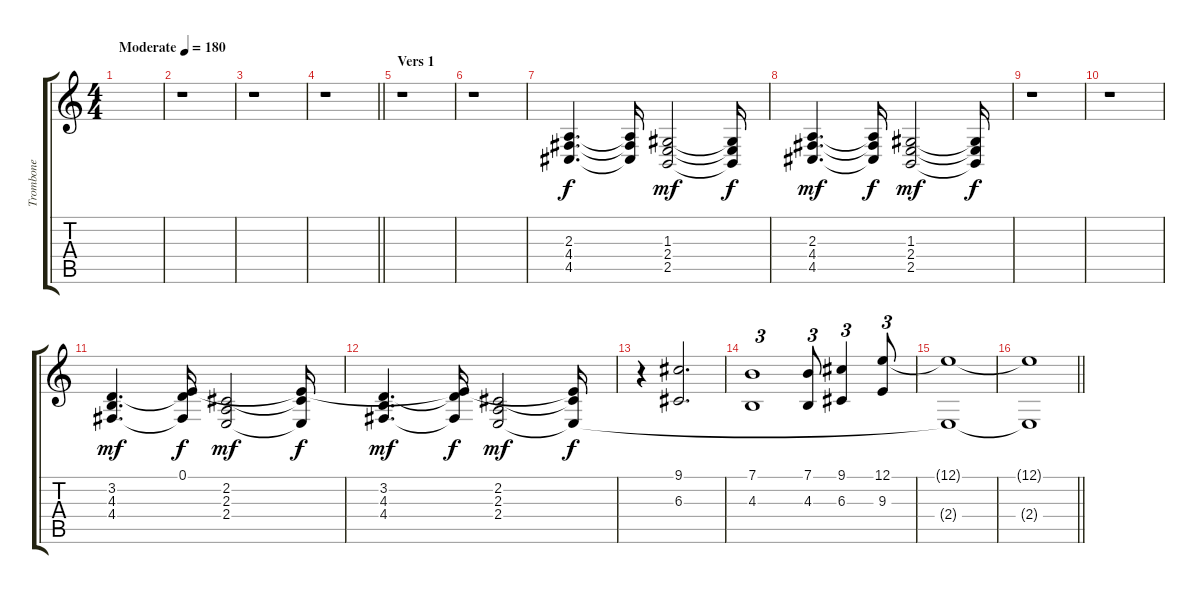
\track ("Trombone" "Trombone") {instrument trombone}
\staff {score tabs}
\tuning (E4 B3 G3 D3 A2 E2) {hide}
\ts (4 4)
\tempo (180 "Moderate")
\clef g2
\ks c
|
r.1 |
r.1 |
\barLineRight lightlight
r.1 |
\section ("" "Vers 1")
r.1 |
r.1 |
(2.3 4.4 4.5).4{d} (2.3{t} 4.4{t} 4.5{t}).16{dy f} (1.3 2.4 2.5).2{dy mf} (1.3{t} 2.4{t} 2.5{t}).16{dy f} |
(2.3 4.4 4.5).4{d dy mf} (2.3{t} 4.4{t} 4.5{t}).16{dy f} (1.3 2.4 2.5).2{dy mf} (1.3{t} 2.4{t} 2.5{t}).16{dy f} |
r.1 |
r.1 |
(3.2 4.3 4.4).4{d dy mf} (0.1 3.2{t} 4.4{t}).16{dy f} (2.2 2.3 2.4).2{dy mf} (0.1{t} 2.2{t} 2.4{t}).16{dy f} |
(3.2 4.3 4.4).4{d dy mf} (0.1{t} 3.2{t} 4.4{t}).16{dy f} (2.2 2.3 2.4).2{dy mf} (0.1{t} 2.2{t} 2.4{t}).16{dy f} |
r.4 (9.1 6.3).2{d} |
(7.1 4.3).1{tu (3 2)} (7.1 4.3).8{tu (3 2)} (9.1 6.3).4{tu (3 2)} (12.1 9.3).8{tu (3 2)} |
(12.1{t} 2.4{t}).1 |
\barLineRight lightlight
(12.1{t} 2.4{t}).1
